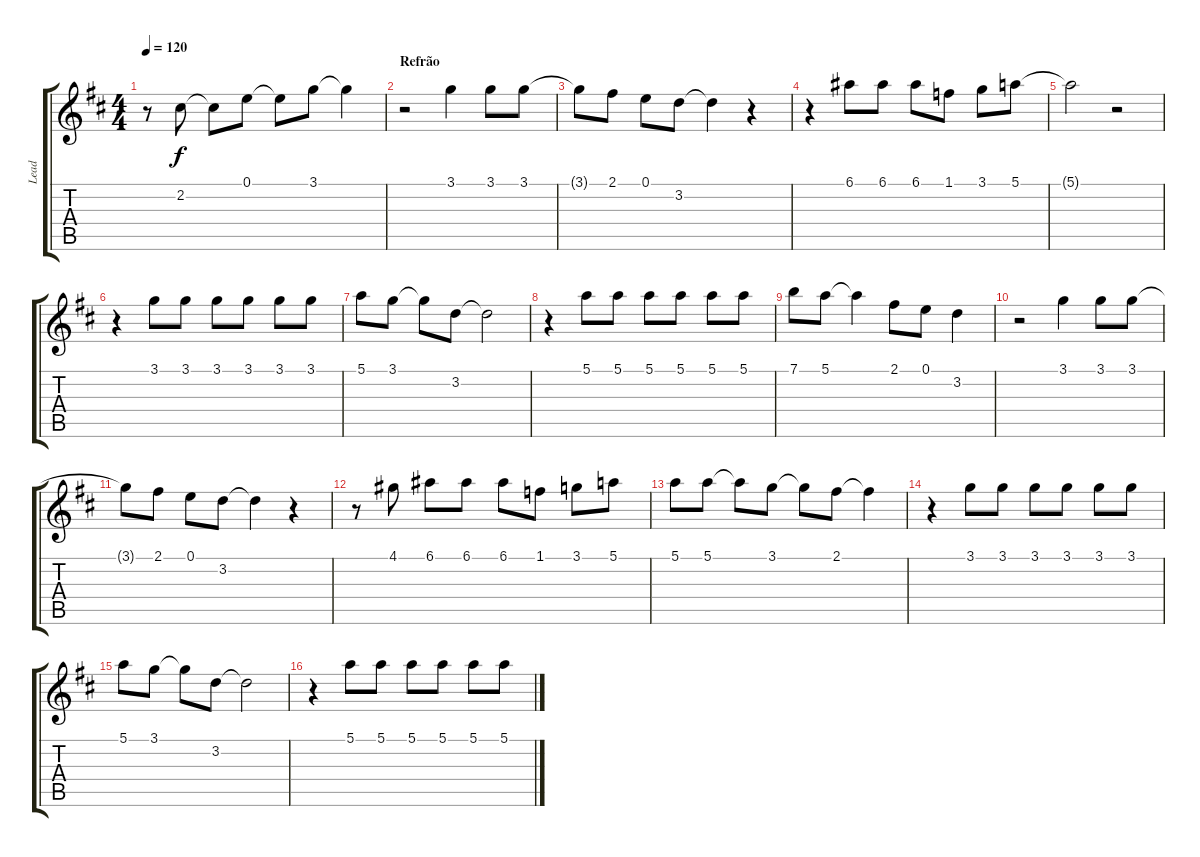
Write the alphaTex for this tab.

\track ("Lead" "Lead") {instrument acousticguitarnylon}
\staff {score tabs}
\tuning (E4 B3 G3 D3 A2 E2) {hide}
\ts (4 4)
\tempo 120
\clef g2
\ks d
r.8{dy f} 2.2.8 2.2{t}.8 0.1.8 0.1{t}.8 3.1.8 3.1{t}.4 |
\section ("" "Refrão")
r.2 3.1.4 3.1.8 3.1.8 |
3.1{t}.8 2.1.8 0.1.8 3.2.8 3.2{t}.4 r.4 |
r.4 6.1.8 6.1.8 6.1.8 1.1.8 3.1.8 5.1.8 |
5.1{t}.2 r.2 |
r.4 3.1.8 3.1.8 3.1.8 3.1.8 3.1.8 3.1.8 |
5.1.8 3.1.8 3.1{t}.8 3.2.8 3.2{t}.2 |
r.4 5.1.8 5.1.8 5.1.8 5.1.8 5.1.8 5.1.8 |
7.1.8 5.1.8 5.1{t}.4 2.1.8 0.1.8 3.2.4 |
r.2 3.1.4 3.1.8 3.1.8 |
3.1{t}.8 2.1.8 0.1.8 3.2.8 3.2{t}.4 r.4 |
r.8 4.1.8 6.1.8 6.1.8 6.1.8 1.1.8 3.1.8 5.1.8 |
5.1.8 5.1.8 5.1{t}.8 3.1.8 3.1{t}.8 2.1.8 2.1{t}.4 |
r.4 3.1.8 3.1.8 3.1.8 3.1.8 3.1.8 3.1.8 |
5.1.8 3.1.8 3.1{t}.8 3.2.8 3.2{t}.2 |
r.4 5.1.8 5.1.8 5.1.8 5.1.8 5.1.8 5.1.8
